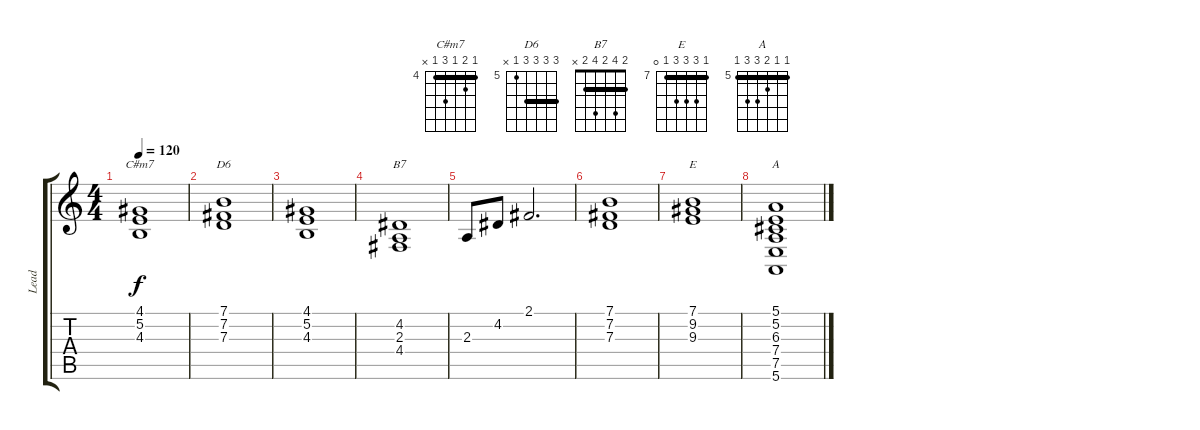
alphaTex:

\track ("Lead" "Lead") {instrument acousticgrandpiano}
\staff {score tabs}
\tuning (E4 B3 G3 D3 A2 E2) {hide}
\chord ("C#m7" 4 5 4 6 4 x) {firstfret 4 barre 4}
\chord ("D6" 7 7 7 7 5 x) {firstfret 5 barre 7}
\chord ("B7" 2 4 2 4 2 x) {barre 2}
\chord ("E" 7 9 9 9 7 0) {firstfret 7 barre 7}
\chord ("A" 5 5 6 7 7 5) {firstfret 5 barre 5}
\ts (4 4)
\tempo 120
\clef g2
\ks c
(4.1 5.2 4.3).1{ch "C#m7" dy f} |
(7.1 7.2 7.3).1{ch "D6"} |
(4.1 5.2 4.3).1 |
(4.2 2.3 4.4).1{ch "B7"} |
2.3.8 4.2.8 2.1.2{d} |
(7.1 7.2 7.3).1 |
(7.1 9.2 9.3).1{ch "E"} |
(5.1 5.2 6.3 7.4 7.5 5.6).1{ch "A"}
